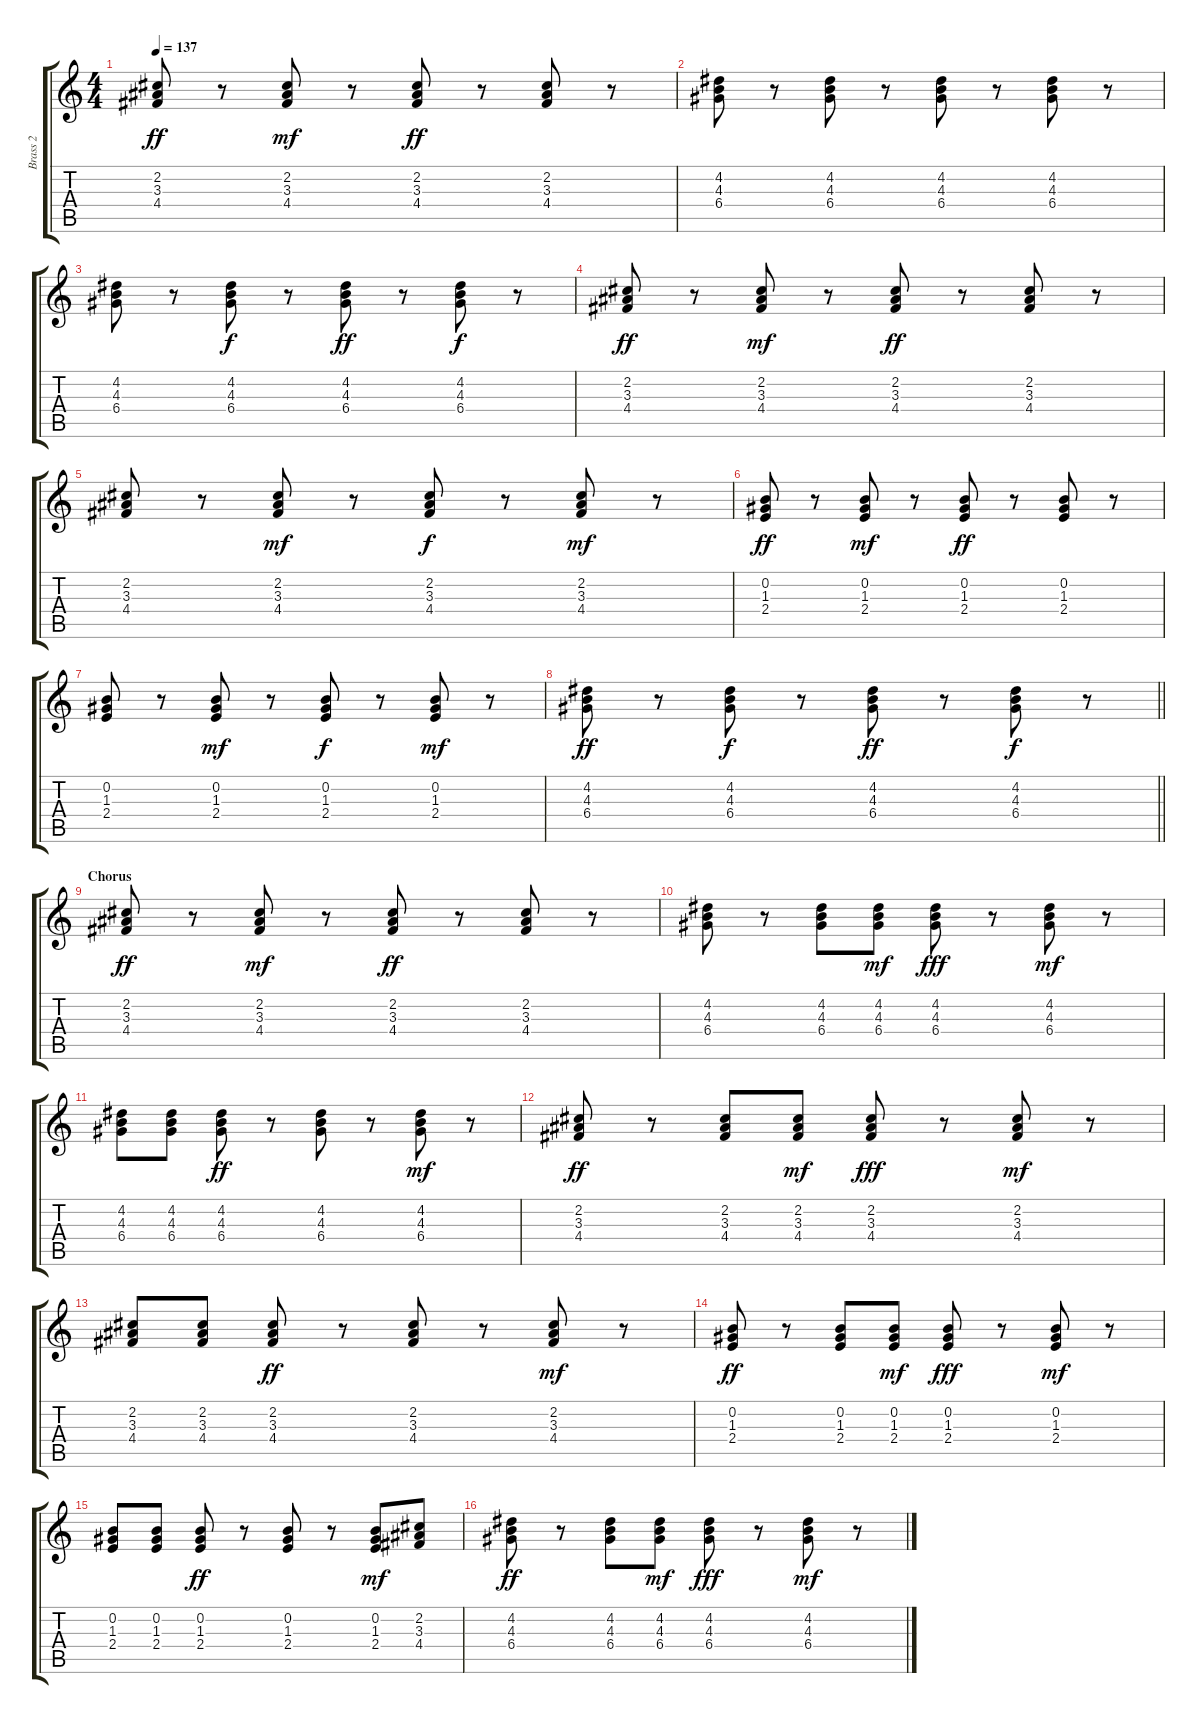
\track ("Brass 2" "Brass 2") {instrument synthbass1}
\staff {score tabs}
\tuning (E4 B3 G3 D3 A2 E2) {hide}
\ts (4 4)
\tempo 137
\clef g2
\ks c
(2.2 3.3 4.4).8{dy ff} r.8 (2.2 3.3 4.4).8{dy mf} r.8 (2.2 3.3 4.4).8{dy ff} r.8 (2.2 3.3 4.4).8 r.8 |
(4.2 4.3 6.4).8 r.8 (4.2 4.3 6.4).8 r.8 (4.2 4.3 6.4).8 r.8 (4.2 4.3 6.4).8 r.8 |
(4.2 4.3 6.4).8 r.8 (4.2 4.3 6.4).8{dy f} r.8 (4.2 4.3 6.4).8{dy ff} r.8 (4.2 4.3 6.4).8{dy f} r.8 |
(2.2 3.3 4.4).8{dy ff} r.8 (2.2 3.3 4.4).8{dy mf} r.8 (2.2 3.3 4.4).8{dy ff} r.8 (2.2 3.3 4.4).8 r.8 |
(2.2 3.3 4.4).8 r.8 (2.2 3.3 4.4).8{dy mf} r.8 (2.2 3.3 4.4).8{dy f} r.8 (2.2 3.3 4.4).8{dy mf} r.8 |
(0.2 1.3 2.4).8{dy ff} r.8 (0.2 1.3 2.4).8{dy mf} r.8 (0.2 1.3 2.4).8{dy ff} r.8 (0.2 1.3 2.4).8 r.8 |
(0.2 1.3 2.4).8 r.8 (0.2 1.3 2.4).8{dy mf} r.8 (0.2 1.3 2.4).8{dy f} r.8 (0.2 1.3 2.4).8{dy mf} r.8 |
\barLineRight lightlight
(4.2 4.3 6.4).8{dy ff} r.8 (4.2 4.3 6.4).8{dy f} r.8 (4.2 4.3 6.4).8{dy ff} r.8 (4.2 4.3 6.4).8{dy f} r.8 |
\section ("" "Chorus")
(2.2 3.3 4.4).8{dy ff} r.8 (2.2 3.3 4.4).8{dy mf} r.8 (2.2 3.3 4.4).8{dy ff} r.8 (2.2 3.3 4.4).8 r.8 |
(4.2 4.3 6.4).8 r.8 (4.2 4.3 6.4).8 (4.2 4.3 6.4).8{dy mf} (4.2 4.3 6.4).8{dy fff} r.8 (4.2 4.3 6.4).8{dy mf} r.8 |
(4.2 4.3 6.4).8 (4.2 4.3 6.4).8 (4.2 4.3 6.4).8{dy ff} r.8 (4.2 4.3 6.4).8 r.8 (4.2 4.3 6.4).8{dy mf} r.8 |
(2.2 3.3 4.4).8{dy ff} r.8 (2.2 3.3 4.4).8 (2.2 3.3 4.4).8{dy mf} (2.2 3.3 4.4).8{dy fff} r.8 (2.2 3.3 4.4).8{dy mf} r.8 |
(2.2 3.3 4.4).8 (2.2 3.3 4.4).8 (2.2 3.3 4.4).8{dy ff} r.8 (2.2 3.3 4.4).8 r.8 (2.2 3.3 4.4).8{dy mf} r.8 |
(0.2 1.3 2.4).8{dy ff} r.8 (0.2 1.3 2.4).8 (0.2 1.3 2.4).8{dy mf} (0.2 1.3 2.4).8{dy fff} r.8 (0.2 1.3 2.4).8{dy mf} r.8 |
(0.2 1.3 2.4).8 (0.2 1.3 2.4).8 (0.2 1.3 2.4).8{dy ff} r.8 (0.2 1.3 2.4).8 r.8 (0.2 1.3 2.4).8{dy mf} (2.2 3.3 4.4).8 |
(4.2 4.3 6.4).8{dy ff} r.8 (4.2 4.3 6.4).8 (4.2 4.3 6.4).8{dy mf} (4.2 4.3 6.4).8{dy fff} r.8 (4.2 4.3 6.4).8{dy mf} r.8
